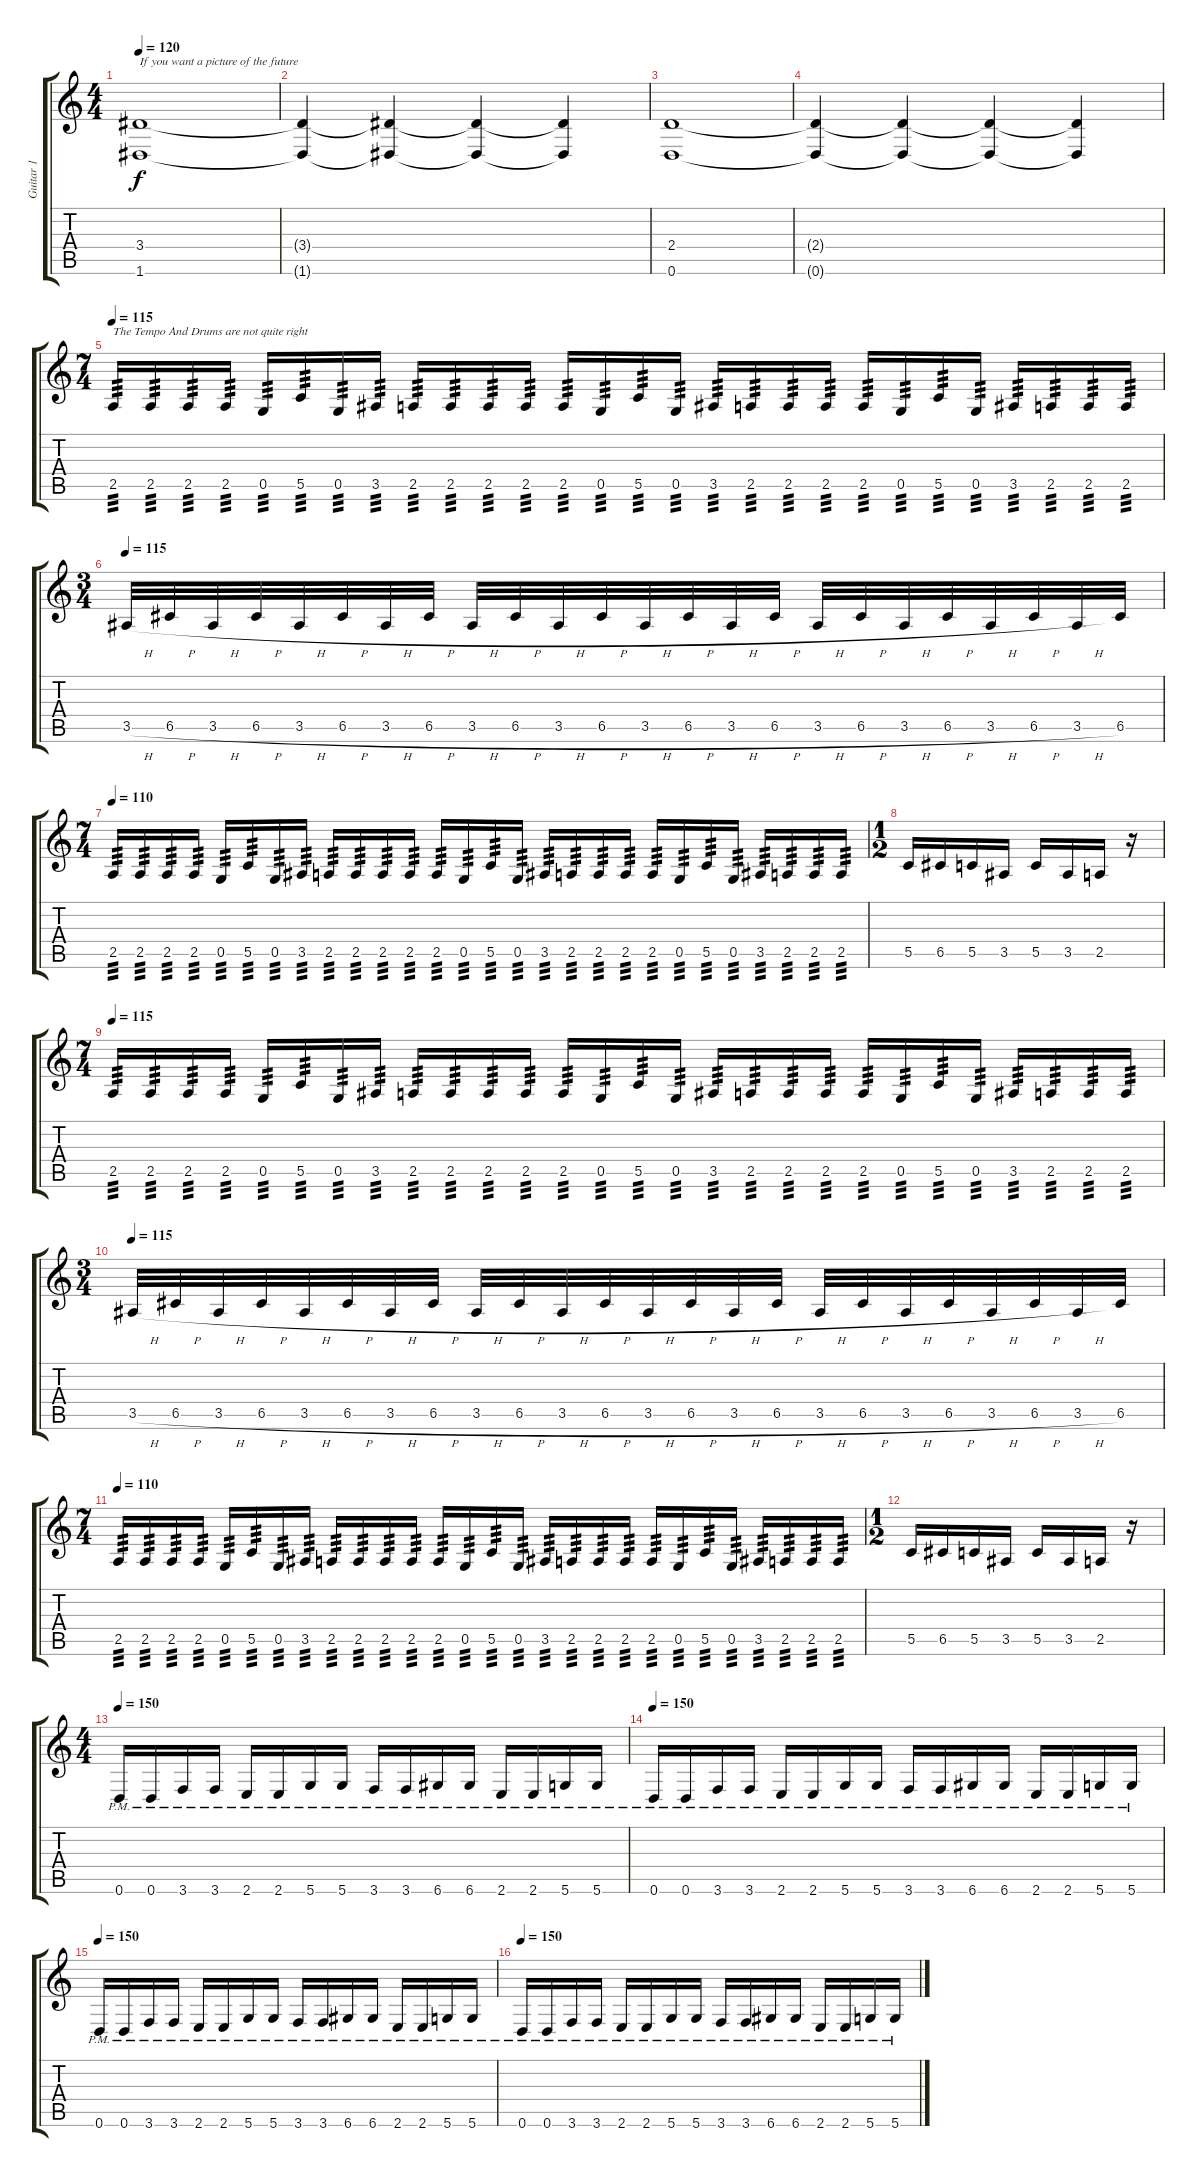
\track ("Guitar 1" "Guitar 1") {instrument distortionguitar}
\staff {score tabs}
\tuning (D4 A3 F3 C3 G2 D2) {hide}
\ts (4 4)
\tempo 120
\clef g2
\ks c
(3.4 1.6).1{txt "If you want a picture of the future" dy f instrument stringensemble1} |
(3.4{t} 1.6{t}).4 (3.4{t} 1.6{t}).4 (3.4{t} 1.6{t}).4 (3.4{t} 1.6{t}).4 |
(2.4 0.6).1 |
(2.4{t} 0.6{t}).4 (2.4{t} 0.6{t}).4 (2.4{t} 0.6{t}).4 (2.4{t} 0.6{t}).4 |
\ts (7 4)
\tempo 115
2.5.16{txt "The Tempo And Drums are not quite right" tp 3 instrument distortionguitar} 2.5.16{tp 3} 2.5.16{tp 3} 2.5.16{tp 3} 0.5.16{tp 3} 5.5.16{tp 3} 0.5.16{tp 3} 3.5.16{tp 3} 2.5.16{tp 3} 2.5.16{tp 3} 2.5.16{tp 3} 2.5.16{tp 3} 2.5.16{tp 3} 0.5.16{tp 3} 5.5.16{tp 3} 0.5.16{tp 3} 3.5.16{tp 3} 2.5.16{tp 3} 2.5.16{tp 3} 2.5.16{tp 3} 2.5.16{tp 3} 0.5.16{tp 3} 5.5.16{tp 3} 0.5.16{tp 3} 3.5.16{tp 3} 2.5.16{tp 3} 2.5.16{tp 3} 2.5.16{tp 3} |
\ts (3 4)
\tempo 115
3.5{h}.32 6.5{h}.32 3.5{h}.32 6.5{h}.32 3.5{h}.32 6.5{h}.32 3.5{h}.32 6.5{h}.32 3.5{h}.32 6.5{h}.32 3.5{h}.32 6.5{h}.32 3.5{h}.32 6.5{h}.32 3.5{h}.32 6.5{h}.32 3.5{h}.32 6.5{h}.32 3.5{h}.32 6.5{h}.32 3.5{h}.32 6.5{h}.32 3.5{h}.32 6.5.32 |
\ts (7 4)
\tempo 110
2.5.16{tp 3 instrument distortionguitar} 2.5.16{tp 3} 2.5.16{tp 3} 2.5.16{tp 3} 0.5.16{tp 3} 5.5.16{tp 3} 0.5.16{tp 3} 3.5.16{tp 3} 2.5.16{tp 3} 2.5.16{tp 3} 2.5.16{tp 3} 2.5.16{tp 3} 2.5.16{tp 3} 0.5.16{tp 3} 5.5.16{tp 3} 0.5.16{tp 3} 3.5.16{tp 3} 2.5.16{tp 3} 2.5.16{tp 3} 2.5.16{tp 3} 2.5.16{tp 3} 0.5.16{tp 3} 5.5.16{tp 3} 0.5.16{tp 3} 3.5.16{tp 3} 2.5.16{tp 3} 2.5.16{tp 3} 2.5.16{tp 3} |
\ts (1 2)
5.5.16 6.5.16 5.5.16 3.5.16 5.5.16 3.5.16 2.5.16 r.16 |
\ts (7 4)
\tempo 115
2.5.16{tp 3 instrument distortionguitar} 2.5.16{tp 3} 2.5.16{tp 3} 2.5.16{tp 3} 0.5.16{tp 3} 5.5.16{tp 3} 0.5.16{tp 3} 3.5.16{tp 3} 2.5.16{tp 3} 2.5.16{tp 3} 2.5.16{tp 3} 2.5.16{tp 3} 2.5.16{tp 3} 0.5.16{tp 3} 5.5.16{tp 3} 0.5.16{tp 3} 3.5.16{tp 3} 2.5.16{tp 3} 2.5.16{tp 3} 2.5.16{tp 3} 2.5.16{tp 3} 0.5.16{tp 3} 5.5.16{tp 3} 0.5.16{tp 3} 3.5.16{tp 3} 2.5.16{tp 3} 2.5.16{tp 3} 2.5.16{tp 3} |
\ts (3 4)
\tempo 115
3.5{h}.32 6.5{h}.32 3.5{h}.32 6.5{h}.32 3.5{h}.32 6.5{h}.32 3.5{h}.32 6.5{h}.32 3.5{h}.32 6.5{h}.32 3.5{h}.32 6.5{h}.32 3.5{h}.32 6.5{h}.32 3.5{h}.32 6.5{h}.32 3.5{h}.32 6.5{h}.32 3.5{h}.32 6.5{h}.32 3.5{h}.32 6.5{h}.32 3.5{h}.32 6.5.32 |
\ts (7 4)
\tempo 110
2.5.16{tp 3 instrument distortionguitar} 2.5.16{tp 3} 2.5.16{tp 3} 2.5.16{tp 3} 0.5.16{tp 3} 5.5.16{tp 3} 0.5.16{tp 3} 3.5.16{tp 3} 2.5.16{tp 3} 2.5.16{tp 3} 2.5.16{tp 3} 2.5.16{tp 3} 2.5.16{tp 3} 0.5.16{tp 3} 5.5.16{tp 3} 0.5.16{tp 3} 3.5.16{tp 3} 2.5.16{tp 3} 2.5.16{tp 3} 2.5.16{tp 3} 2.5.16{tp 3} 0.5.16{tp 3} 5.5.16{tp 3} 0.5.16{tp 3} 3.5.16{tp 3} 2.5.16{tp 3} 2.5.16{tp 3} 2.5.16{tp 3} |
\ts (1 2)
5.5.16 6.5.16 5.5.16 3.5.16 5.5.16 3.5.16 2.5.16 r.16 |
\ts (4 4)
\tempo 150
0.6{pm}.16 0.6{pm}.16 3.6{pm}.16 3.6{pm}.16 2.6{pm}.16 2.6{pm}.16 5.6{pm}.16 5.6{pm}.16 3.6{pm}.16 3.6{pm}.16 6.6{pm}.16 6.6{pm}.16 2.6{pm}.16 2.6{pm}.16 5.6{pm}.16 5.6{pm}.16 |
\tempo 150
0.6{pm}.16 0.6{pm}.16 3.6{pm}.16 3.6{pm}.16 2.6{pm}.16 2.6{pm}.16 5.6{pm}.16 5.6{pm}.16 3.6{pm}.16 3.6{pm}.16 6.6{pm}.16 6.6{pm}.16 2.6{pm}.16 2.6{pm}.16 5.6{pm}.16 5.6{pm}.16 |
\tempo 150
0.6{pm}.16 0.6{pm}.16 3.6{pm}.16 3.6{pm}.16 2.6{pm}.16 2.6{pm}.16 5.6{pm}.16 5.6{pm}.16 3.6{pm}.16 3.6{pm}.16 6.6{pm}.16 6.6{pm}.16 2.6{pm}.16 2.6{pm}.16 5.6{pm}.16 5.6{pm}.16 |
\tempo 150
0.6{pm}.16 0.6{pm}.16 3.6{pm}.16 3.6{pm}.16 2.6{pm}.16 2.6{pm}.16 5.6{pm}.16 5.6{pm}.16 3.6{pm}.16 3.6{pm}.16 6.6{pm}.16 6.6{pm}.16 2.6{pm}.16 2.6{pm}.16 5.6{pm}.16 5.6{pm}.16
